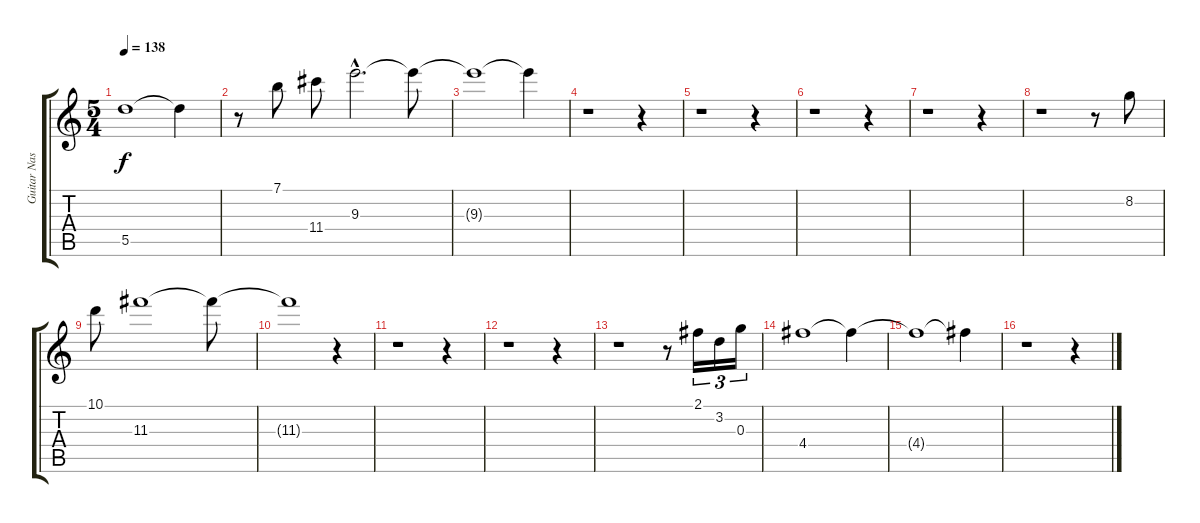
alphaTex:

\track ("Guitar Nashville 2" "Guitar Nas") {instrument electricguitarclean}
\staff {score tabs}
\tuning (E4 B3 G4 D4 A3 E3) {hide}
\ts (5 4)
\tempo 138
\clef g2
\ks c
5.5{t}.1{dy f} 5.5{t}.4 |
r.8 7.1.8 11.4.8 9.3{hac}.2{d} 9.3{t}.8 |
9.3{t}.1 9.3{t}.4 |
r.1 r.4 |
r.1 r.4 |
r.1 r.4 |
r.1 r.4 |
r.1 r.8 8.2.8 |
10.1.8 11.3.1 11.3{t}.8 |
11.3{t}.1 r.4 |
r.1 r.4 |
r.1 r.4 |
r.1 r.8 2.1.16{tu (3 2)} 3.2.16{tu (3 2)} 0.3.16{tu (3 2)} |
4.4.1 4.4{t}.4 |
4.4{t}.1 4.4{t}.4 |
r.1 r.4
